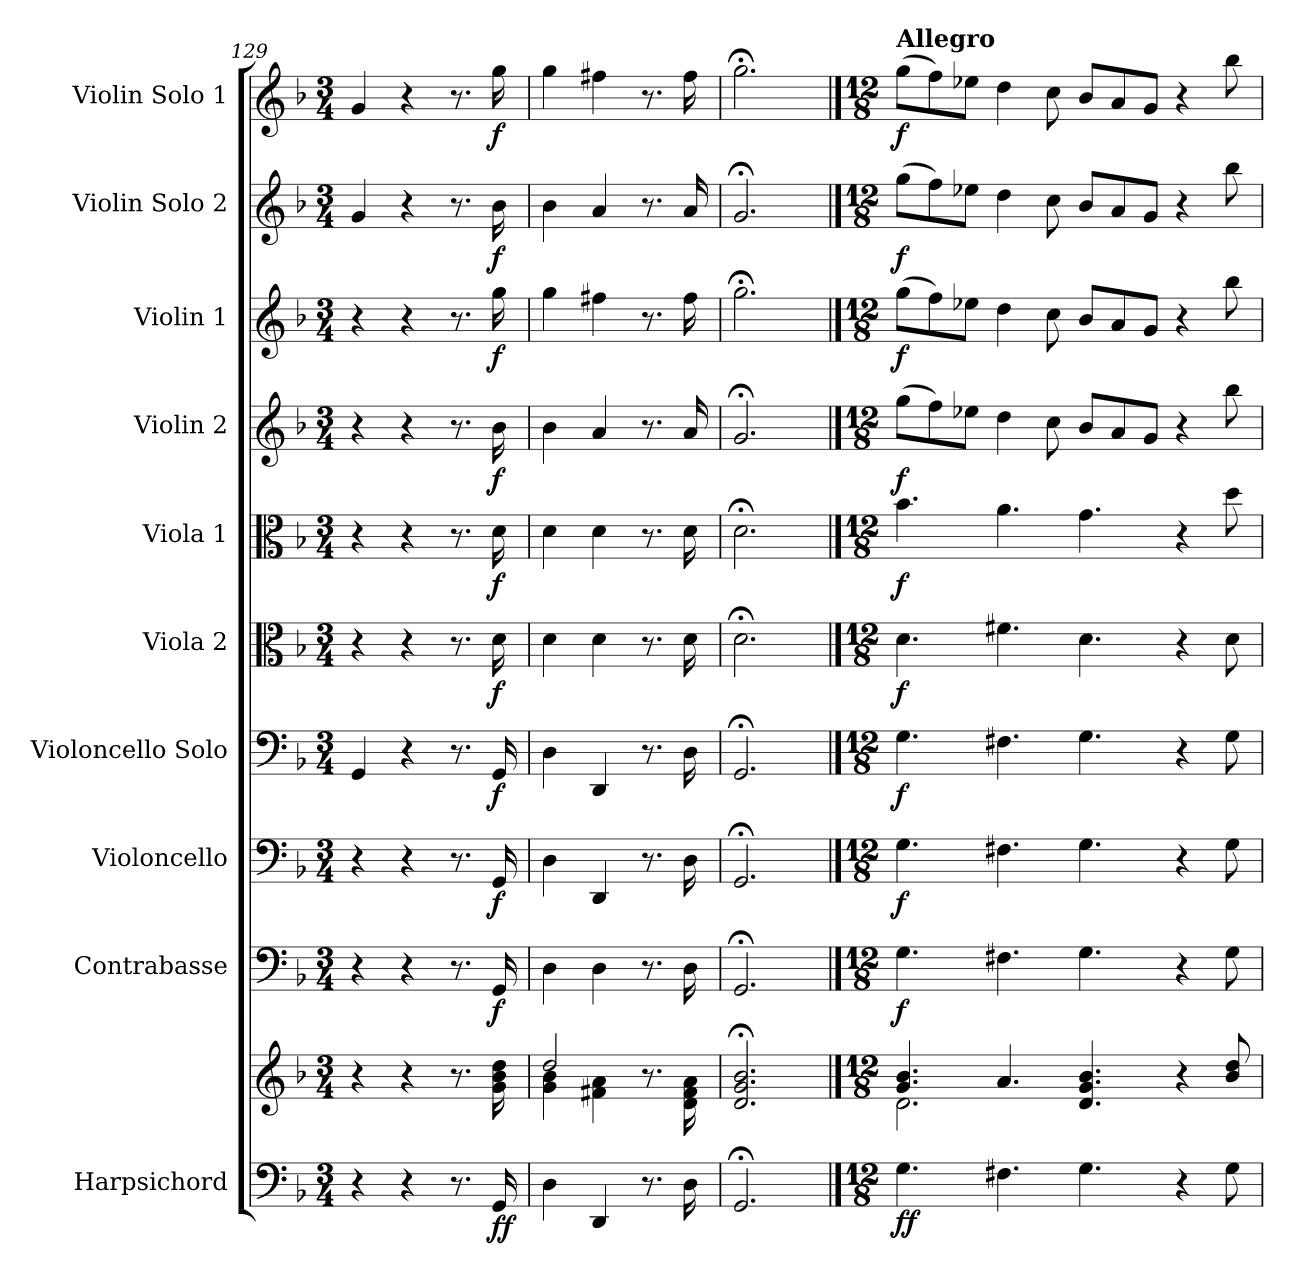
**kern	**kern	**dynam	**kern	**dynam	**kern	**dynam	**kern	**dynam	**kern	**dynam	**kern	**dynam	**kern	**dynam	**kern	**dynam	**kern	**dynam	**kern	**dynam
*part10	*part10	*part10	*part9	*part9	*part8	*part8	*part7	*part7	*part6	*part6	*part5	*part5	*part4	*part4	*part3	*part3	*part2	*part2	*part1	*part1
*staff11	*staff10	*staff10/11	*staff9	*staff9	*staff8	*staff8	*staff7	*staff7	*staff6	*staff6	*staff5	*staff5	*staff4	*staff4	*staff3	*staff3	*staff2	*staff2	*staff1	*staff1
*I"Harpsichord	*	*	*I"Contrabasse	*	*I"Violoncello	*	*I"Violoncello Solo	*	*I"Viola 2	*	*I"Viola 1	*	*I"Violin 2	*	*I"Violin 1	*	*I"Violin Solo 2	*	*I"Violin Solo 1	*
*I'Hch.	*	*	*I'Cbs.	*	*	*	*I'Vc.	*	*	*	*	*	*	*	*	*	*I'Vln.	*	*I'Vln.	*
*clefF4	*clefG2	*	*clefF4	*	*clefF4	*	*clefF4	*	*clefC3	*	*clefC3	*	*clefG2	*	*clefG2	*	*clefG2	*	*clefG2	*
*	*	*	*ITrd7c12	*	*	*	*	*	*	*	*	*	*	*	*	*	*	*	*	*
*k[b-]	*k[b-]	*	*k[b-]	*	*k[b-]	*	*k[b-]	*	*k[b-]	*	*k[b-]	*	*k[b-]	*	*k[b-]	*	*k[b-]	*	*k[b-]	*
*M3/4	*M3/4	*	*M3/4	*	*M3/4	*	*M3/4	*	*M3/4	*	*M3/4	*	*M3/4	*	*M3/4	*	*M3/4	*	*M3/4	*
=129	=129	=129	=129	=129	=129	=129	=129	=129	=129	=129	=129	=129	=129	=129	=129	=129	=129	=129	=129	=129
4r	4r	.	4r	.	4r	.	4GG/	.	4r	.	4r	.	4r	.	4r	.	4g/	.	4g/	.
4r	4r	.	4r	.	4r	.	4r	.	4r	.	4r	.	4r	.	4r	.	4r	.	4r	.
8.r	8.r	.	8.r	.	8.r	.	8.r	.	8.r	.	8.r	.	8.r	.	8.r	.	8.r	.	8.r	.
!	!	!LO:DY:b=2	!	!	!	!	!	!	!	!	!	!	!	!	!	!	!	!	!	!
!	!	!LO:DY:n=1:b	!	!LO:DY:b	!	!LO:DY:b	!	!LO:DY:b	!	!LO:DY:b	!	!LO:DY:b	!	!LO:DY:b	!	!LO:DY:b	!	!LO:DY:b	!	!LO:DY:b
16GG/	16g\ 16b-\ 16dd\	f f	16GGG/	f	16GG/	f	16GG/	f	16d\	f	16d\	f	16b-\	f	16gg\	f	16b-\	f	16gg\	f
=130	=130	=130	=130	=130	=130	=130	=130	=130	=130	=130	=130	=130	=130	=130	=130	=130	=130	=130	=130	=130
*	*^	*	*	*	*	*	*	*	*	*	*	*	*	*	*	*	*	*	*	*
4D\	4g\ 4b-\	2dd/	.	4DD\	.	4D\	.	4D\	.	4d\	.	4d\	.	4b-\	.	4gg\	.	4b-\	.	4gg\	.
4DD/	4f#X\ 4a\	.	.	4DD\	.	4DD/	.	4DD/	.	4d\	.	4d\	.	4a/	.	4ff#X\	.	4a/	.	4ff#X\	.
8.r	8.r	4ryy	.	8.r	.	8.r	.	8.r	.	8.r	.	8.r	.	8.r	.	8.r	.	8.r	.	8.r	.
16D\	16d\ 16f#\ 16a\	.	.	16DD\	.	16D\	.	16D\	.	16d\	.	16d\	.	16a/	.	16ff#\	.	16a/	.	16ff#\	.
*	*v	*v	*	*	*	*	*	*	*	*	*	*	*	*	*	*	*	*	*	*	*
=131	=131	=131	=131	=131	=131	=131	=131	=131	=131	=131	=131	=131	=131	=131	=131	=131	=131	=131	=131	=131
2.GG;</	2.d/;< 2.g/;< 2.b-/;<	.	2.GGG;</	.	2.GG;</	.	2.GG;</	.	2.d;<\	.	2.d;<\	.	2.g;</	.	2.gg;<\	.	2.g;</	.	2.gg;<\	.
!!LO:PB:g=z
==132	==132	==132	==132	==132	==132	==132	==132	==132	==132	==132	==132	==132	==132	==132	==132	==132	==132	==132	==132	==132
*M12/8	*M12/8	*	*M12/8	*	*M12/8	*	*M12/8	*	*M12/8	*	*M12/8	*	*M12/8	*	*M12/8	*	*M12/8	*	*M12/8	*
*	*	*	*	*	*	*	*	*	*	*	*	*	*	*	*	*	*	*	*MM173	*
*	*^	*	*	*	*	*	*	*	*	*	*	*	*	*	*	*	*	*	*	*
!	!	!	!	!	!	!	!	!	!	!	!	!	!	!	!	!	!	!	!	!LO:TX:a:B:t=Allegro	!
!	!	!	!LO:DY:b=2	!	!	!	!	!	!	!	!	!	!	!	!	!	!	!	!	!	!
!	!	!	!LO:DY:n=1:b	!	!LO:DY:b	!	!LO:DY:b	!	!LO:DY:b	!	!LO:DY:b	!	!LO:DY:b	!	!LO:DY:b	!	!LO:DY:b	!	!LO:DY:b	!	!LO:DY:b
4.G\	4.g/ 4.b-/	2.d\	f f	4.GG\	f	4.G\	f	4.G\	f	4.d\	f	4.b-\	f	(>8gg\L	f	(>8gg\L	f	(>8gg\L	f	(>8gg\L	f
.	.	.	.	.	.	.	.	.	.	.	.	.	.	8ff\)	.	8ff\)	.	8ff\)	.	8ff\)	.
.	.	.	.	.	.	.	.	.	.	.	.	.	.	8ee-X\J	.	8ee-X\J	.	8ee-X\J	.	8ee-X\J	.
4.F#X\	4.a/	.	.	4.FF#X\	.	4.F#X\	.	4.F#X\	.	4.f#X\	.	4.a\	.	4dd\	.	4dd\	.	4dd\	.	4dd\	.
.	.	.	.	.	.	.	.	.	.	.	.	.	.	8cc\	.	8cc\	.	8cc\	.	8cc\	.
4.G\	4.d/ 4.g/ 4.b-/	2.ryy	.	4.GG\	.	4.G\	.	4.G\	.	4.d\	.	4.g\	.	8b-/L	.	8b-/L	.	8b-/L	.	8b-/L	.
.	.	.	.	.	.	.	.	.	.	.	.	.	.	8a/	.	8a/	.	8a/	.	8a/	.
.	.	.	.	.	.	.	.	.	.	.	.	.	.	8g/J	.	8g/J	.	8g/J	.	8g/J	.
4r	4r	.	.	4r	.	4r	.	4r	.	4r	.	4r	.	4r	.	4r	.	4r	.	4r	.
8G\	8b-/ 8dd/	.	.	8GG\	.	8G\	.	8G\	.	8d\	.	8dd\	.	8bb-\	.	8bb-\	.	8bb-\	.	8bb-\	.
*	*v	*v	*	*	*	*	*	*	*	*	*	*	*	*	*	*	*	*	*	*	*
=	=	=	=	=	=	=	=	=	=	=	=	=	=	=	=	=	=	=	=	=
*-	*-	*-	*-	*-	*-	*-	*-	*-	*-	*-	*-	*-	*-	*-	*-	*-	*-	*-	*-	*-
